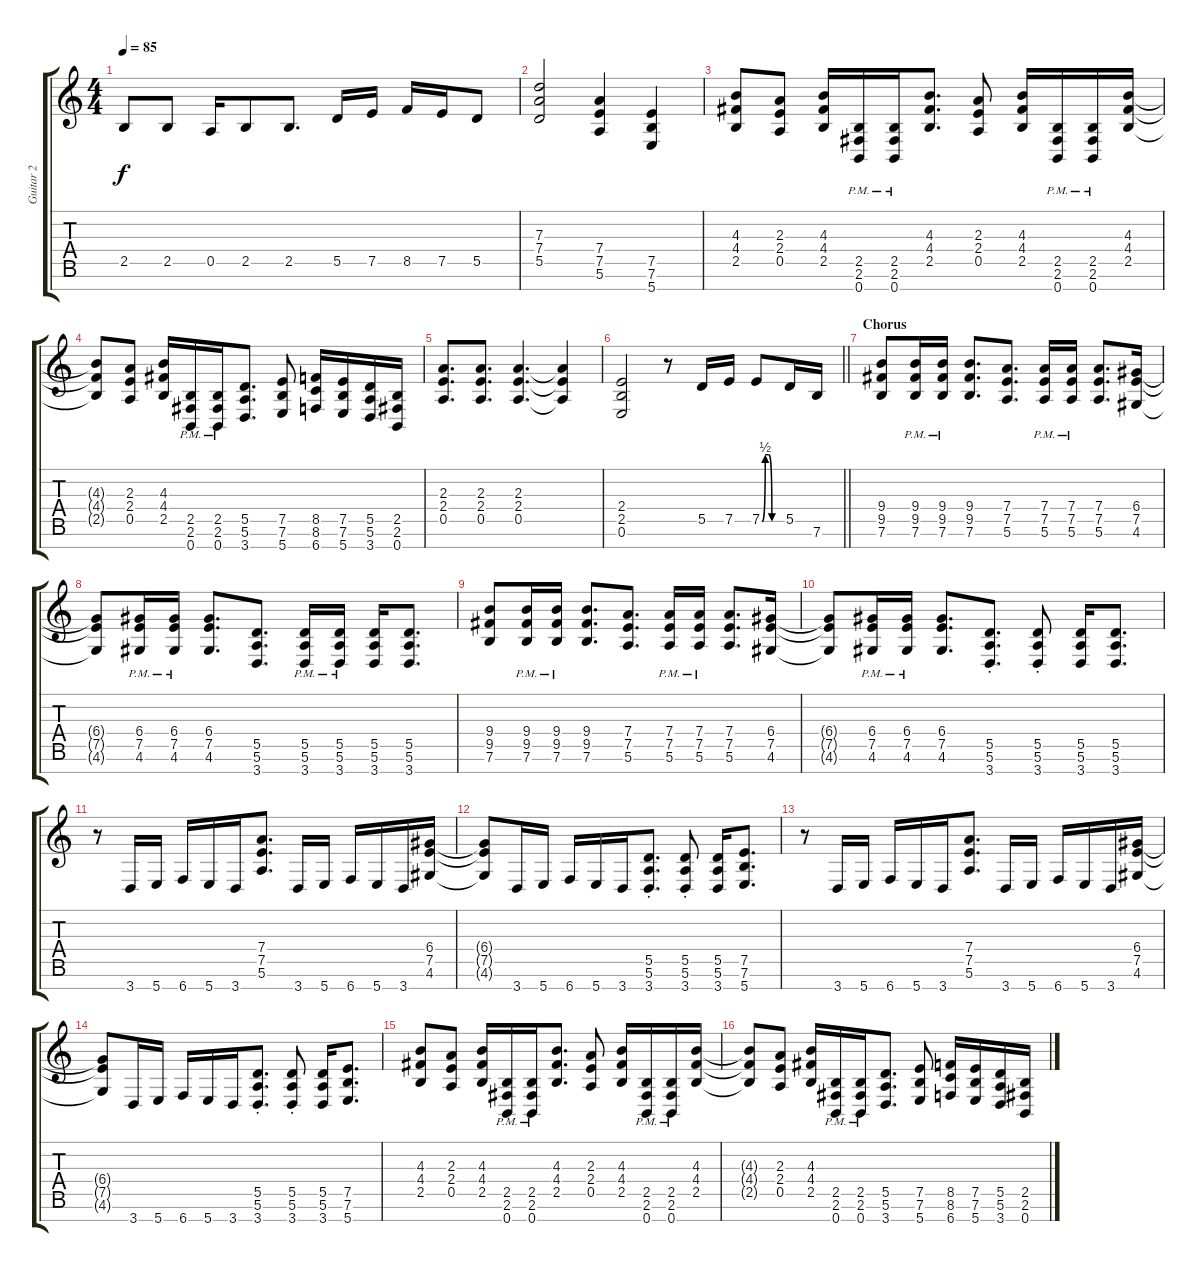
\track ("Guitar 2" "Guitar 2") {instrument overdrivenguitar}
\staff {score tabs}
\tuning (E4 B3 G3 D3 A2 E2 B1) {hide}
\ts (4 4)
\tempo 85
\clef g2
\ks c
2.5.8{dy f volume 11} 2.5.8 0.5.16 2.5.8 2.5.8{d} 5.5.16 7.5.16 8.5.16 7.5.16 5.5.8 |
(7.3 7.4 5.5).2{volume 10} (7.4 7.5 5.6).4 (7.5 7.6 5.7).4 |
(4.3 4.4 2.5).8 (2.3 2.4 0.5).8 (4.3 4.4 2.5).16 (2.5{pm} 2.6{pm} 0.7{pm}).16 (2.5{pm} 2.6{pm} 0.7{pm}).16 (4.3 4.4 2.5).8{d} (2.3 2.4 0.5).8 (4.3 4.4 2.5).16 (2.5{pm} 2.6{pm} 0.7{pm}).16 (2.5{pm} 2.6{pm} 0.7{pm}).16 (4.3 4.4 2.5).16 |
(4.3{t} 4.4{t} 2.5{t}).8 (2.3 2.4 0.5).8 (4.3 4.4 2.5).16 (2.5{pm} 2.6{pm} 0.7{pm}).16 (2.5{pm} 2.6{pm} 0.7{pm}).16 (5.5 5.6 3.7).8{d} (7.5 7.6 5.7).8 (8.5 8.6 6.7).16 (7.5 7.6 5.7).16 (5.5 5.6 3.7).16 (2.5 2.6 0.7).16 |
(2.3 2.4 0.5).8{d} (2.3 2.4 0.5).8{d} (2.3 2.4 0.5).4{d} (2.3{t} 2.4{t} 0.5{t}).4 |
\barLineRight lightlight
(2.4 2.5 0.6).2 r.8 5.5.16 7.5.16 7.5{be (custom 0 0 10 2 20 2 30 0 60 0)}.8 5.5.16 7.6.16 |
\section ("" "Chorus")
(9.4 9.5 7.6).8 (9.4{pm} 9.5{pm} 7.6{pm}).16 (9.4{pm} 9.5{pm} 7.6{pm}).16 (9.4 9.5 7.6).8{d} (7.4 7.5 5.6).8{d} (7.4{pm} 7.5{pm} 5.6{pm}).16 (7.4{pm} 7.5{pm} 5.6{pm}).16 (7.4 7.5 5.6).8{d} (6.4 7.5 4.6).16 |
(6.4{t} 7.5{t} 4.6{t}).8 (6.4{pm} 7.5{pm} 4.6{pm}).16 (6.4{pm} 7.5{pm} 4.6{pm}).16 (6.4 7.5 4.6).8{d} (5.5 5.6 3.7).8{d} (5.5{pm} 5.6{pm} 3.7{pm}).16 (5.5{pm} 5.6{pm} 3.7{pm}).16 (5.5 5.6 3.7).16 (5.5 5.6 3.7).8{d} |
(9.4 9.5 7.6).8 (9.4{pm} 9.5{pm} 7.6{pm}).16 (9.4{pm} 9.5{pm} 7.6{pm}).16 (9.4 9.5 7.6).8{d} (7.4 7.5 5.6).8{d} (7.4{pm} 7.5{pm} 5.6{pm}).16 (7.4{pm} 7.5{pm} 5.6{pm}).16 (7.4 7.5 5.6).8{d} (6.4 7.5 4.6).16 |
(6.4{t} 7.5{t} 4.6{t}).8 (6.4{pm} 7.5{pm} 4.6{pm}).16 (6.4{pm} 7.5{pm} 4.6{pm}).16 (6.4 7.5 4.6).8{d} (5.5{st} 5.6{st} 3.7{st}).8{d} (5.5{st} 5.6{st} 3.7{st}).8 (5.5 5.6 3.7).16 (5.5 5.6 3.7).8{d} |
r.8{volume 14} 3.7.16 5.7.16 6.7.16 5.7.16 3.7.16 (7.4 7.5 5.6).8{d} 3.7.16 5.7.16 6.7.16 5.7.16 3.7.16 (6.4 7.5 4.6).16 |
(6.4{t} 7.5{t} 4.6{t}).8 3.7.16 5.7.16 6.7.16 5.7.16 3.7.16 (5.5{st} 5.6{st} 3.7{st}).8{d} (5.5{st} 5.6{st} 3.7{st}).8 (5.5 5.6 3.7).16 (7.5 7.6 5.7).8{d} |
r.8 3.7.16 5.7.16 6.7.16 5.7.16 3.7.16 (7.4 7.5 5.6).8{d} 3.7.16 5.7.16 6.7.16 5.7.16 3.7.16 (6.4 7.5 4.6).16 |
(6.4{t} 7.5{t} 4.6{t}).8 3.7.16 5.7.16 6.7.16 5.7.16 3.7.16 (5.5{st} 5.6{st} 3.7{st}).8{d} (5.5{st} 5.6{st} 3.7{st}).8 (5.5 5.6 3.7).16 (7.5 7.6 5.7).8{d} |
(4.3 4.4 2.5).8{volume 11} (2.3 2.4 0.5).8 (4.3 4.4 2.5).16 (2.5{pm} 2.6{pm} 0.7{pm}).16 (2.5{pm} 2.6{pm} 0.7{pm}).16 (4.3 4.4 2.5).8{d} (2.3 2.4 0.5).8 (4.3 4.4 2.5).16 (2.5{pm} 2.6{pm} 0.7{pm}).16 (2.5{pm} 2.6{pm} 0.7{pm}).16 (4.3 4.4 2.5).16 |
(4.3{t} 4.4{t} 2.5{t}).8 (2.3 2.4 0.5).8 (4.3 4.4 2.5).16 (2.5{pm} 2.6{pm} 0.7{pm}).16 (2.5{pm} 2.6{pm} 0.7{pm}).16 (5.5 5.6 3.7).8{d} (7.5 7.6 5.7).8 (8.5 8.6 6.7).16 (7.5 7.6 5.7).16 (5.5 5.6 3.7).16 (2.5 2.6 0.7).16
